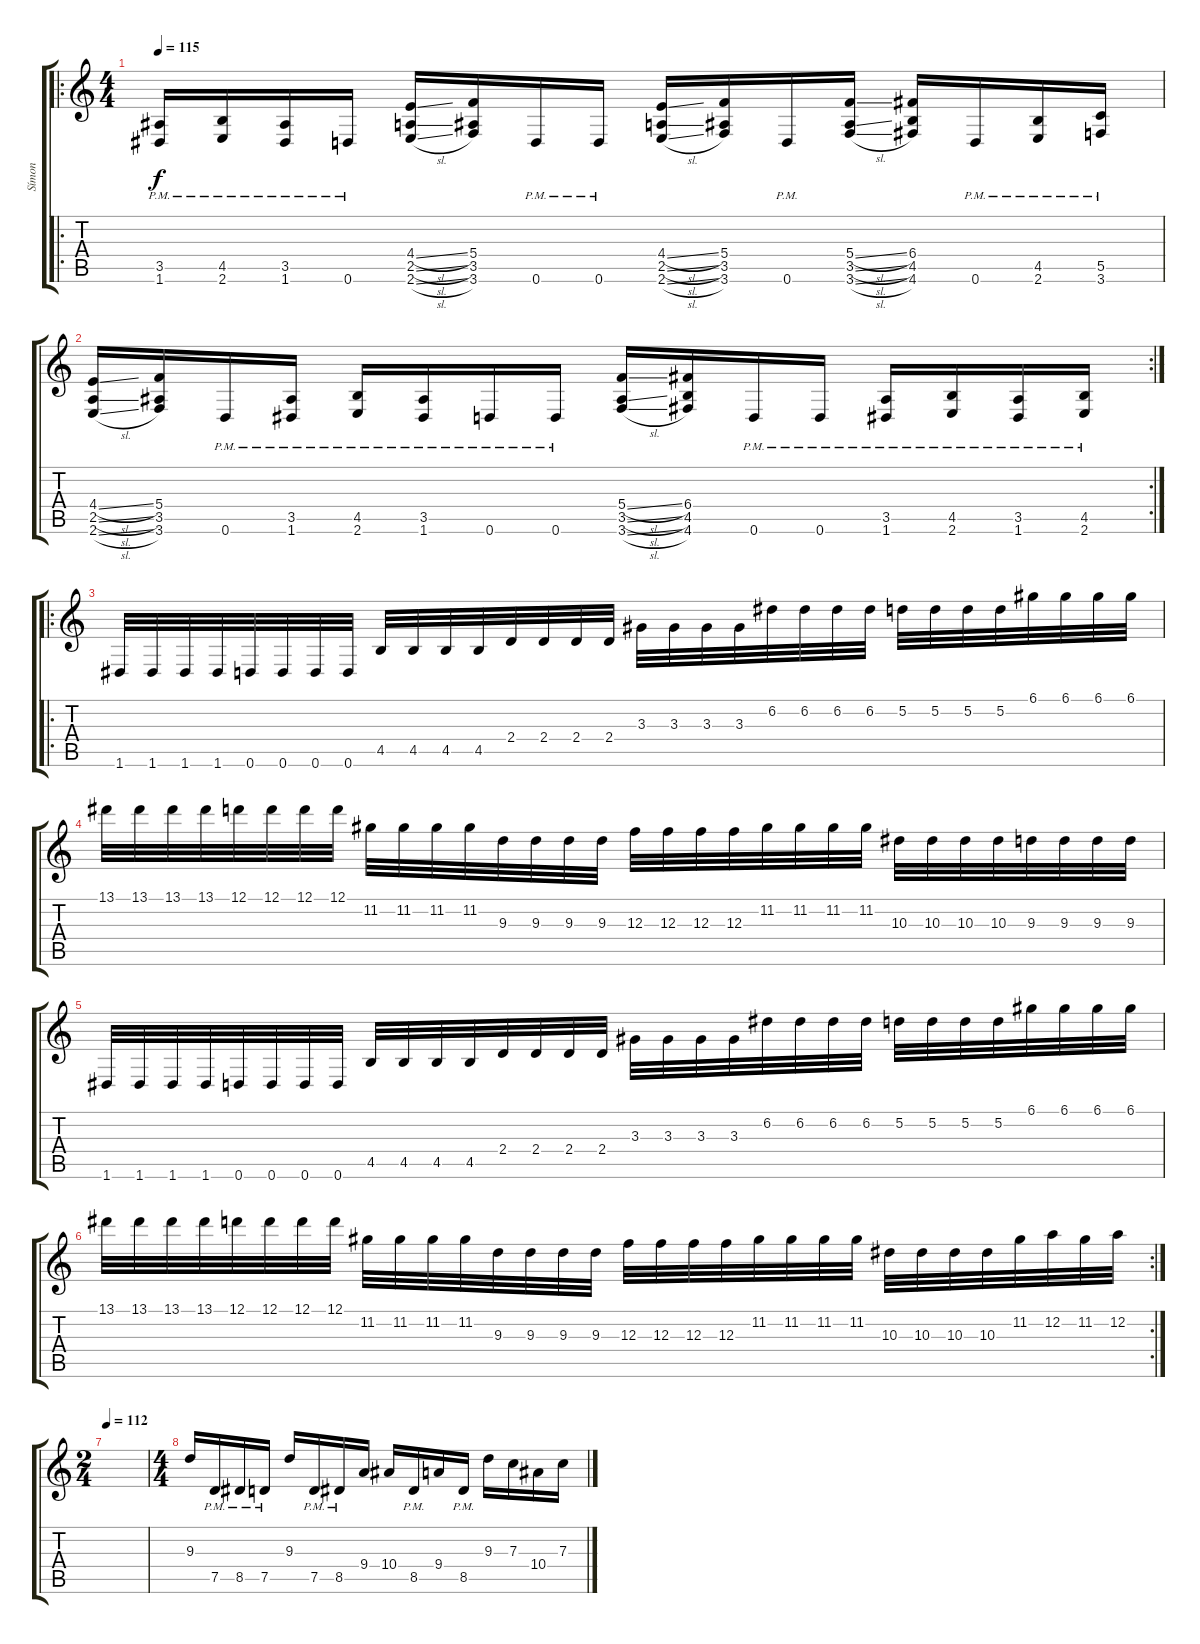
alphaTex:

\track ("Símon " "Símon ") {instrument distortionguitar}
\staff {score tabs}
\tuning (D4 A3 F3 C3 G2 D2) {hide}
\ro
\ts (4 4)
\tempo 115
\clef g2
\ks c
(3.5{pm} 1.6{pm}).16{dy f} (4.5{pm} 2.6{pm}).16 (3.5{pm} 1.6{pm}).16 0.6{pm}.16 (4.4{sl} 2.5{sl} 2.6{sl}).16 (5.4 3.5 3.6).16 0.6{pm}.16 0.6{pm}.16 (4.4{sl} 2.5{sl} 2.6{sl}).16 (5.4 3.5 3.6).16 0.6{pm}.16 (5.4{sl} 3.5{sl} 3.6{sl}).16 (6.4 4.5 4.6).16 0.6{pm}.16 (4.5{pm} 2.6{pm}).16 (5.5{pm} 3.6{pm}).16 |
\rc 2
(4.4{sl} 2.5{sl} 2.6{sl}).16 (5.4 3.5 3.6).16 0.6{pm}.16 (3.5{pm} 1.6{pm}).16 (4.5{pm} 2.6{pm}).16 (3.5{pm} 1.6{pm}).16 0.6{pm}.16 0.6{pm}.16 (5.4{sl} 3.5{sl} 3.6{sl}).16 (6.4 4.5 4.6).16 0.6{pm}.16 0.6{pm}.16 (3.5{pm} 1.6{pm}).16 (4.5{pm} 2.6{pm}).16 (3.5{pm} 1.6{pm}).16 (4.5{pm} 2.6{pm}).16 |
\ro
1.6.32 1.6.32 1.6.32 1.6.32 0.6.32 0.6.32 0.6.32 0.6.32 4.5.32 4.5.32 4.5.32 4.5.32 2.4.32 2.4.32 2.4.32 2.4.32 3.3.32 3.3.32 3.3.32 3.3.32 6.2.32 6.2.32 6.2.32 6.2.32 5.2.32 5.2.32 5.2.32 5.2.32 6.1.32 6.1.32 6.1.32 6.1.32 |
13.1.32 13.1.32 13.1.32 13.1.32 12.1.32 12.1.32 12.1.32 12.1.32 11.2.32 11.2.32 11.2.32 11.2.32 9.3.32 9.3.32 9.3.32 9.3.32 12.3.32 12.3.32 12.3.32 12.3.32 11.2.32 11.2.32 11.2.32 11.2.32 10.3.32 10.3.32 10.3.32 10.3.32 9.3.32 9.3.32 9.3.32 9.3.32 |
1.6.32 1.6.32 1.6.32 1.6.32 0.6.32 0.6.32 0.6.32 0.6.32 4.5.32 4.5.32 4.5.32 4.5.32 2.4.32 2.4.32 2.4.32 2.4.32 3.3.32 3.3.32 3.3.32 3.3.32 6.2.32 6.2.32 6.2.32 6.2.32 5.2.32 5.2.32 5.2.32 5.2.32 6.1.32 6.1.32 6.1.32 6.1.32 |
\rc 2
13.1.32 13.1.32 13.1.32 13.1.32 12.1.32 12.1.32 12.1.32 12.1.32 11.2.32 11.2.32 11.2.32 11.2.32 9.3.32 9.3.32 9.3.32 9.3.32 12.3.32 12.3.32 12.3.32 12.3.32 11.2.32 11.2.32 11.2.32 11.2.32 10.3.32 10.3.32 10.3.32 10.3.32 11.2.32 12.2.32 11.2.32 12.2.32 |
\ts (2 4)
\tempo 112
|
\ts (4 4)
9.3.16 7.5{pm}.16 8.5{pm}.16 7.5{pm}.16 9.3.16 7.5{pm}.16 8.5{pm}.16 9.4.16 10.4.16 8.5{pm}.16 9.4.16 8.5{pm}.16 9.3.16 7.3.16 10.4.16 7.3.16
